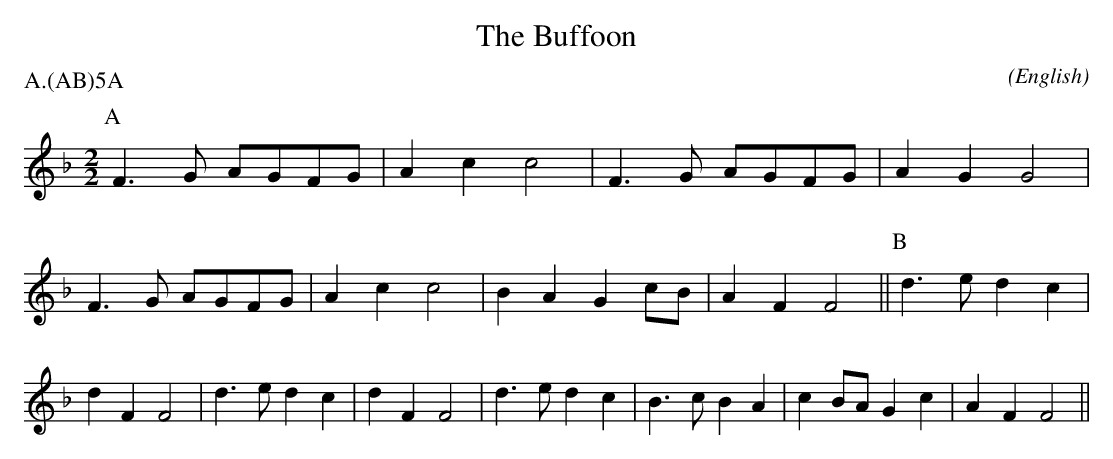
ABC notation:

X:1
T:The Buffoon
M:2/2
C:
O:English
P:A.(AB)5A
K:F
L:1/8
P:A
F3 G AGFG  | A2 c2 c4    | F3 G  AGFG  | A2 G2 G4 |\
F3 G AGFG  | A2 c2 c4    | B2 A2 G2 cB | A2 F2 F4 ||\
P:B
d3 e d2 c2 | d2 F2 F4    | d3 e  d2 c2 | d2 F2 F4 |\
d3 e d2 c2 | B3 c  B2 A2 | c2 BA G2 c2 | A2 F2 F4 ||
